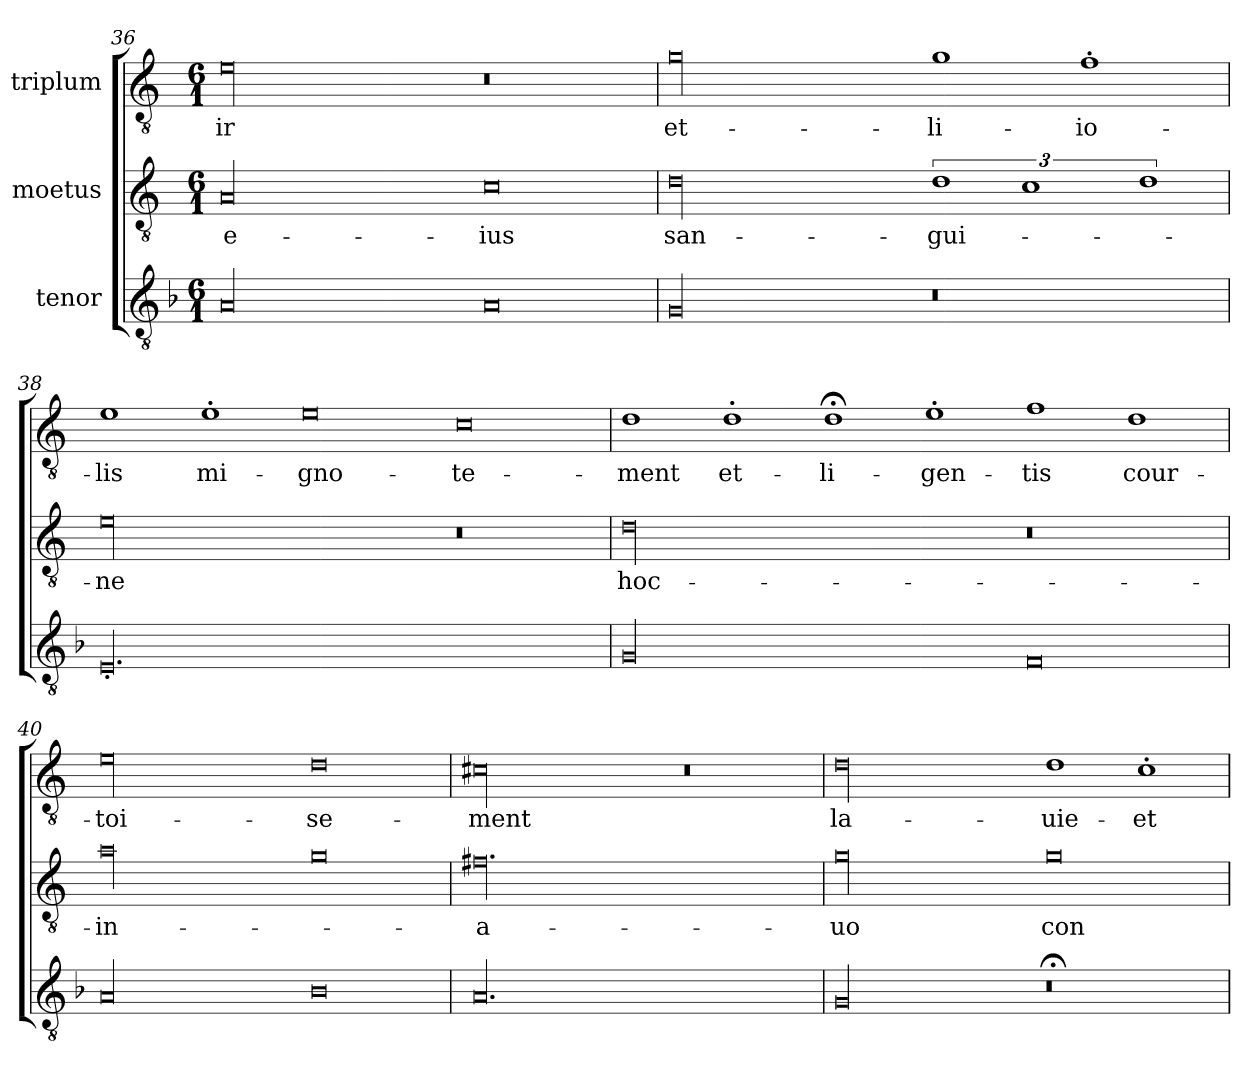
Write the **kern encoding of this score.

**kern	**kern	**text	**kern	**text
*part3	*part2	*part2	*part1	*part1
*staff3	*staff2	*staff2	*staff1	*staff1
*I"tenor	*I"moetus	*	*I"triplum	*
*clefGv2	*clefGv2	*	*clefGv2	*
*k[b-]	*k[]	*	*k[]	*
*F:	*C:	*	*C:	*
*M6/1	*M6/1	*	*M6/1	*
=36	=36	=36	=36	=36
00A/	00A/	e-	00e\	-ir
0A/	0c\	-ius	0r	.
=37	=37	=37	=37	=37
00G/	00d\	san-	00g\	et-
0r	3%2d\	-gui-	1g\	li-
.	3%2c\	.	.	.
.	.	.	1f'\	io-
.	3%2d\	.	.	.
=38	=38	=38	=38	=38
00.E'/	00e\	-ne	1e\	-lis
.	.	.	1e'\	mi-
.	.	.	0e\	-gno-
.	0r	.	0c\	-te-
=39	=39	=39	=39	=39
00G/	00d\	hoc-	1d\	-ment
.	.	.	1d'\	et-
.	.	.	1d;<\	li-
.	.	.	1e'\	gen-
0F/	0r	.	1f\	-tis
.	.	.	1d\	cour-
=40	=40	=40	=40	=40
00A/	00a\	in-	00e\	-toi-
0B-\	0g\	.	0d\	-se-
=41	=41	=41	=41	=41
00.A/	00.f#X\	a-	00c#X\	-ment
.	.	.	0r	.
=42	=42	=42	=42	=42
00G/	00g\	-uo	00d\	la-
0r;<	0g\	con-	1d\	uie-
.	.	.	1c'\	et-
=	=	=	=	=
*-	*-	*-	*-	*-
